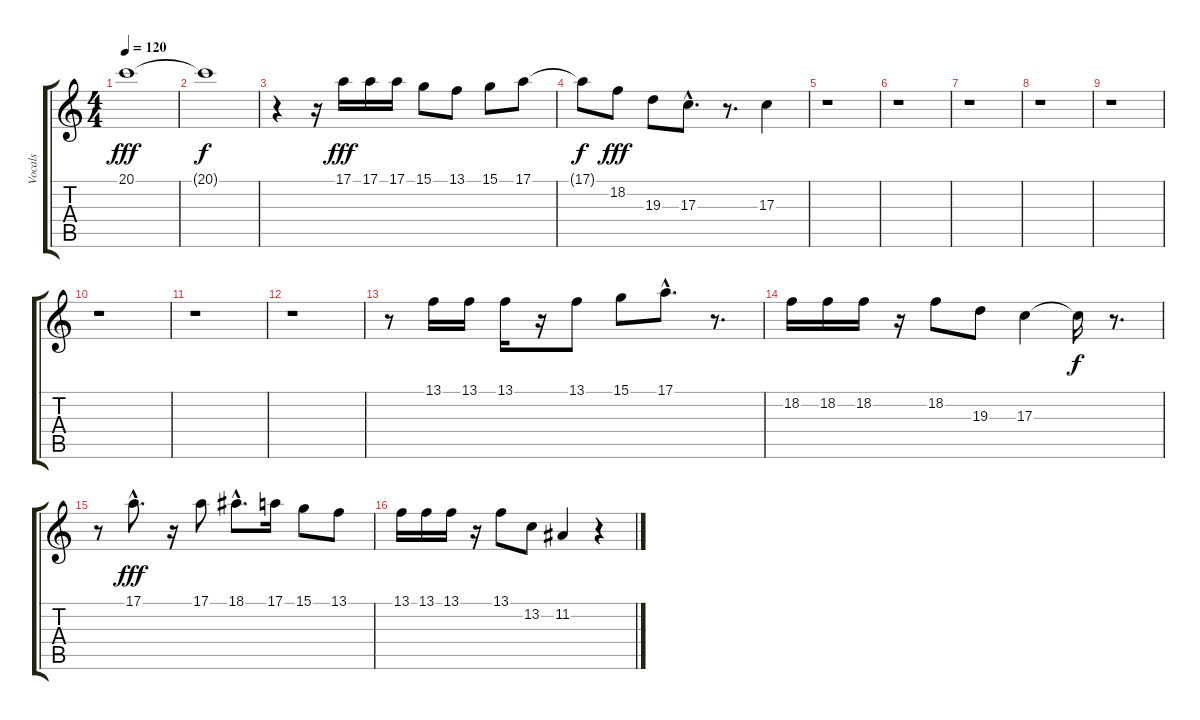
\track ("Vocals" "Vocals") {instrument piccolo}
\staff {score tabs}
\tuning (E4 B3 G3 D3 A2 E2) {hide}
\ts (4 4)
\tempo 120
\clef g2
\ks c
20.1.1{dy fff} |
20.1{t}.1{dy f} |
r.4 r.16 17.1.16{dy fff} 17.1.16 17.1.16 15.1.8 13.1.8 15.1.8 17.1.8 |
17.1{t}.8{dy f} 18.2.8{dy fff} 19.3.8 17.3{hac}.8{d} r.8{d} 17.3.4 |
r.1 |
r.1 |
r.1 |
r.1 |
r.1 |
r.1 |
r.1 |
r.1 |
r.8 13.1.16 13.1.16 13.1.16 r.16 13.1.8 15.1.8 17.1{hac}.8{d} r.8{d} |
18.2.16 18.2.16 18.2.16 r.16 18.2.8 19.3.8 17.3.4 17.3{t}.16{dy f} r.8{d} |
r.8 17.1{hac}.8{d dy fff} r.16 17.1.8 18.1{hac}.8{d} 17.1.16 15.1.8 13.1.8 |
13.1.16 13.1.16 13.1.16 r.16 13.1.8 13.2.8 11.2.4 r.4
